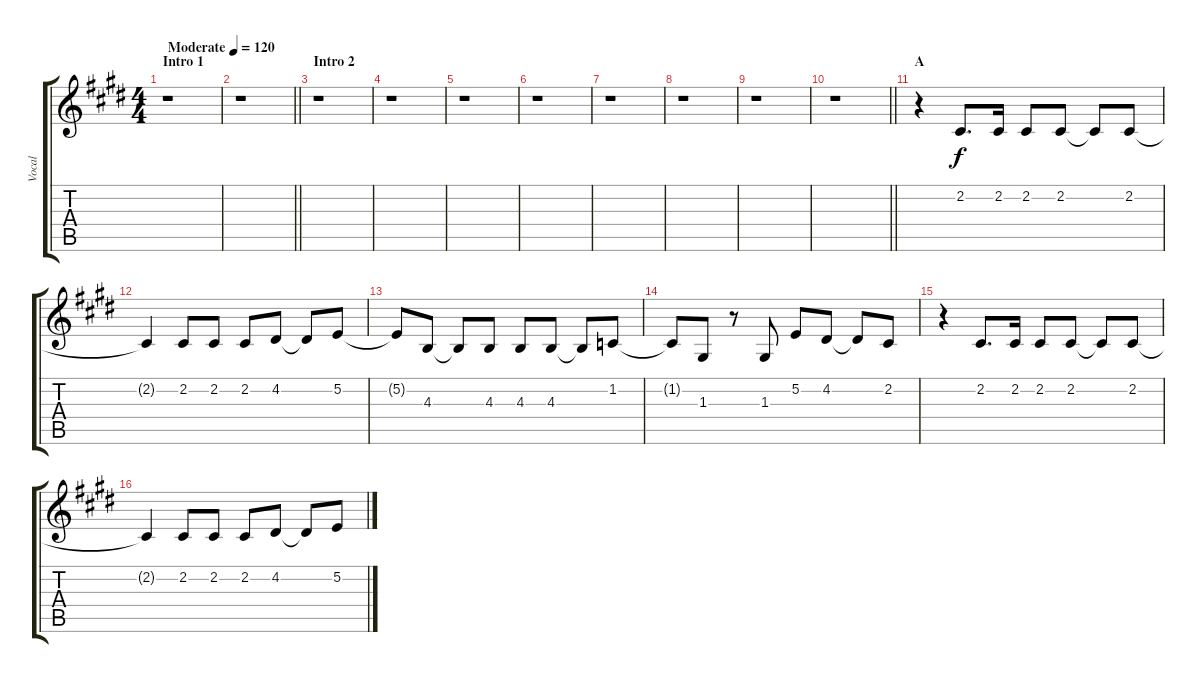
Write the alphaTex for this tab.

\track ("Vocal" "Vocal") {instrument altosax}
\staff {score tabs}
\tuning (E4 B3 G3 D3 A2 E2) {hide}
\ts (4 4)
\section ("" "Intro 1")
\tempo (120 "Moderate")
\clef g2
\ks e
r.1{dy f instrument altosax} |
\barLineRight lightlight
r.1 |
\section ("" "Intro 2")
r.1 |
r.1 |
r.1 |
r.1 |
r.1 |
r.1 |
r.1 |
\barLineRight lightlight
r.1 |
\section ("" "A")
r.4 2.2.8{d} 2.2.16 2.2.8 2.2.8 2.2{t}.8 2.2.8 |
2.2{t}.4 2.2.8 2.2.8 2.2.8 4.2.8 4.2{t}.8 5.2.8 |
5.2{t}.8 4.3.8 4.3{t}.8 4.3.8 4.3.8 4.3.8 4.3{t}.8 1.2.8 |
1.2{t}.8 1.3.8 r.8 1.3.8 5.2.8 4.2.8 4.2{t}.8 2.2.8 |
r.4 2.2.8{d} 2.2.16 2.2.8 2.2.8 2.2{t}.8 2.2.8 |
2.2{t}.4 2.2.8 2.2.8 2.2.8 4.2.8 4.2{t}.8 5.2.8
